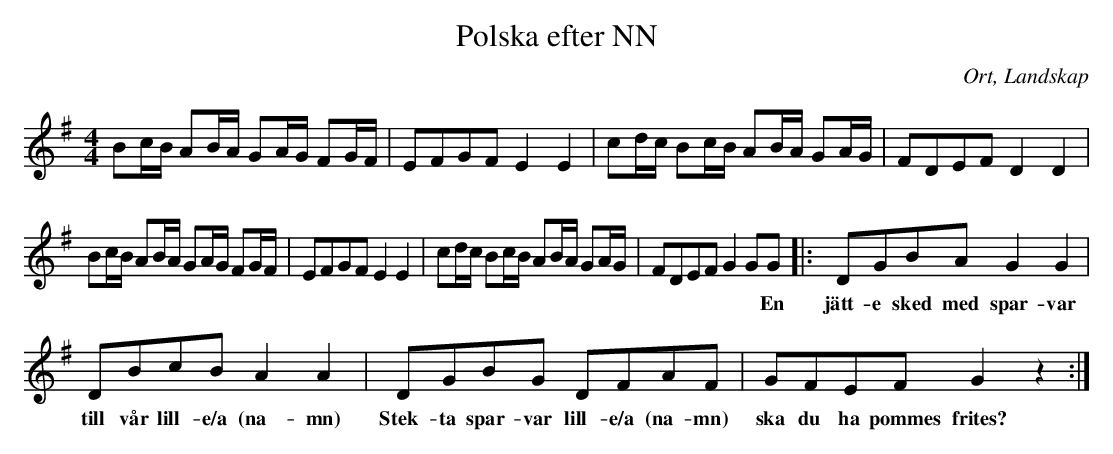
X:1
T:Polska efter NN
O:Ort, Landskap
M:4/4
L:1/8
K:G
Bc/B/ AB/A/ GA/G/ FG/F/ | EFGF E2 E2 | cd/c/ Bc/B/ AB/A/ GA/G/ | FDEF D2 D2 |$ %4
w: ||||
 Bc/B/ AB/A/ GA/G/ FG/F/ | EFGF E2 E2 | cd/c/ Bc/B/ AB/A/ GA/G/ | FDEF G2 GG |:$ DGBA G2 G2 | %9
w: |||* * * * * * En|jätt- e sked med spar- var|
 DBcB A2 A2 | DGBG DFAF |$ GFEF G2 z2 :| %12
w: till vår lill- e/a (na- mn)|Stek- ta spar- var lill- e/a (na- mn)|ska du ha pommes frites?|
